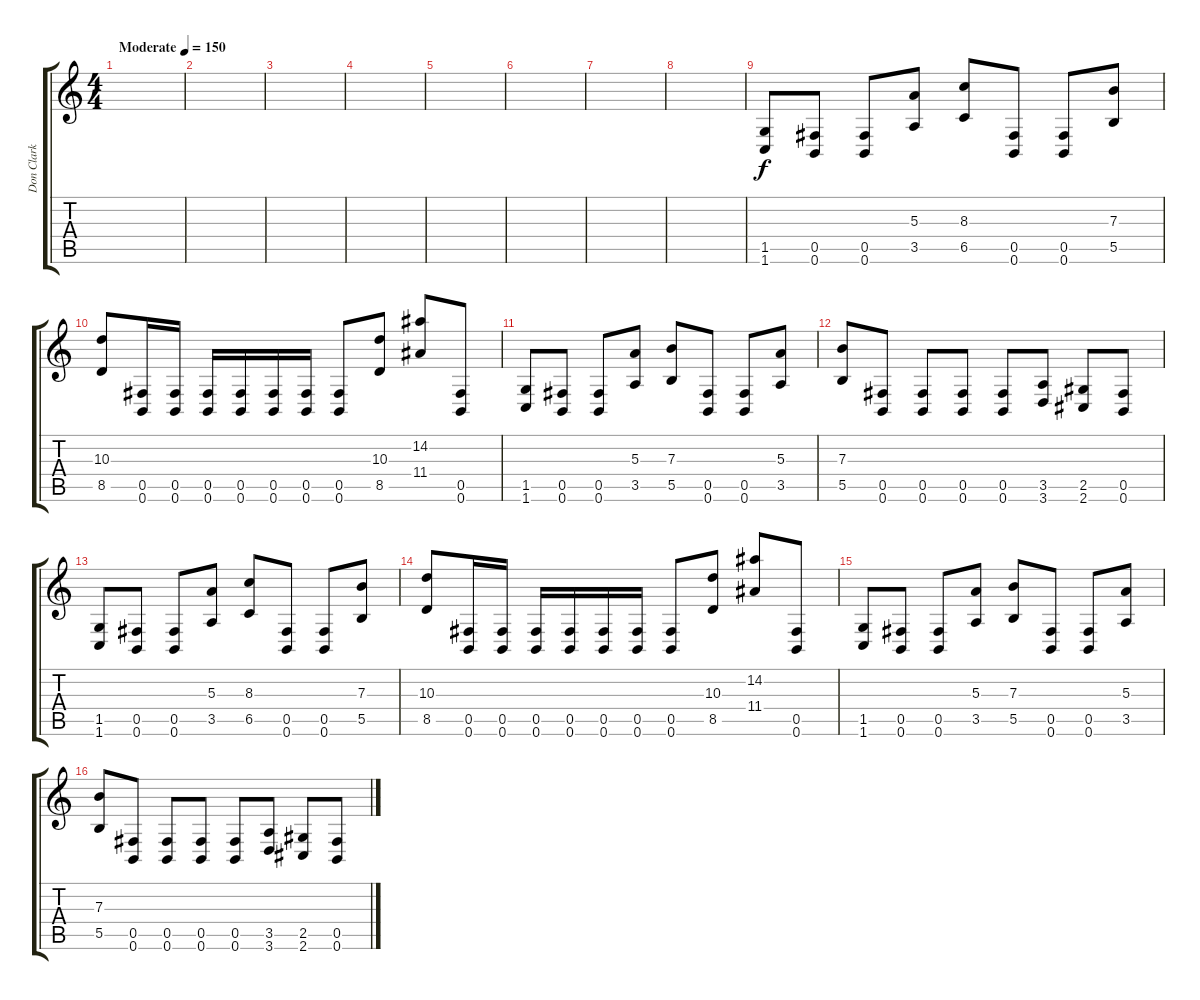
\track ("Don Clark" "Don Clark") {instrument distortionguitar}
\staff {score tabs}
\tuning (Db4 Ab3 E3 B2 Gb2 B1) {hide}
\ts (4 4)
\tempo (150 "Moderate")
\clef g2
\ks c
|
|
|
|
|
|
|
|
(1.5 1.6).8 (0.5 0.6).8 (0.5 0.6).8 (5.3 3.5).8 (8.3 6.5).8 (0.5 0.6).8 (0.5 0.6).8 (7.3 5.5).8 |
(10.3 8.5).8 (0.5 0.6).16 (0.5 0.6).16 (0.5 0.6).16 (0.5 0.6).16 (0.5 0.6).16 (0.5 0.6).16 (0.5 0.6).8 (10.3 8.5).8 (14.2 11.4).8 (0.5 0.6).8 |
(1.5 1.6).8 (0.5 0.6).8 (0.5 0.6).8 (5.3 3.5).8 (7.3 5.5).8 (0.5 0.6).8 (0.5 0.6).8 (5.3 3.5).8 |
(7.3 5.5).8 (0.5 0.6).8 (0.5 0.6).8 (0.5 0.6).8 (0.5 0.6).8 (3.5 3.6).8 (2.5 2.6).8 (0.5 0.6).8 |
(1.5 1.6).8 (0.5 0.6).8 (0.5 0.6).8 (5.3 3.5).8 (8.3 6.5).8 (0.5 0.6).8 (0.5 0.6).8 (7.3 5.5).8 |
(10.3 8.5).8 (0.5 0.6).16 (0.5 0.6).16 (0.5 0.6).16 (0.5 0.6).16 (0.5 0.6).16 (0.5 0.6).16 (0.5 0.6).8 (10.3 8.5).8 (14.2 11.4).8 (0.5 0.6).8 |
(1.5 1.6).8 (0.5 0.6).8 (0.5 0.6).8 (5.3 3.5).8 (7.3 5.5).8 (0.5 0.6).8 (0.5 0.6).8 (5.3 3.5).8 |
(7.3 5.5).8 (0.5 0.6).8 (0.5 0.6).8 (0.5 0.6).8 (0.5 0.6).8 (3.5 3.6).8 (2.5 2.6).8 (0.5 0.6).8
